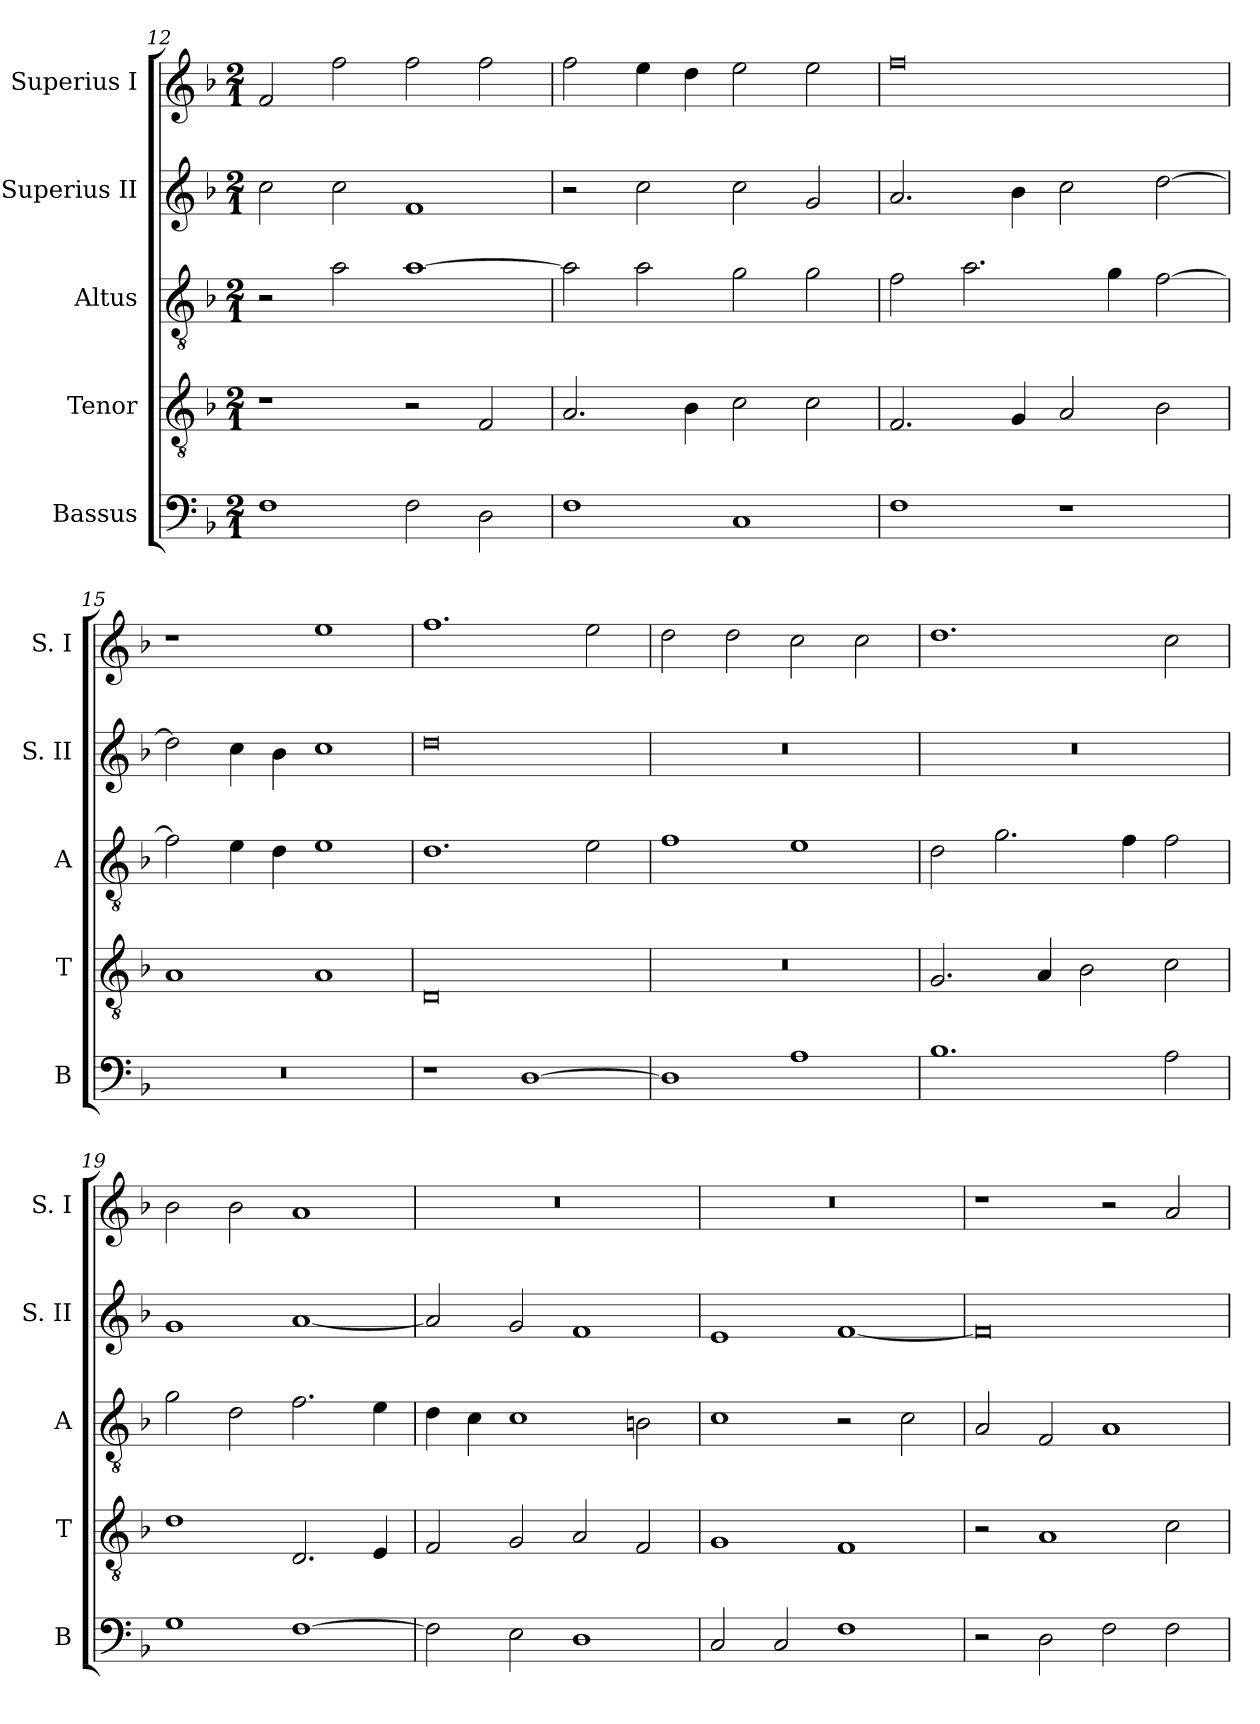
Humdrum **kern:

**kern	**kern	**kern	**kern	**kern
*part5	*part4	*part3	*part2	*part1
*staff5	*staff4	*staff3	*staff2	*staff1
*I"Bassus	*I"Tenor	*I"Altus	*I"Superius II	*I"Superius I
*I'B	*I'T	*I'A	*I'S. II	*I'S. I
*clefF4	*clefGv2	*clefGv2	*clefG2	*clefG2
*k[b-]	*k[b-]	*k[b-]	*k[b-]	*k[b-]
*F:	*F:	*F:	*F:	*F:
*M2/1	*M2/1	*M2/1	*M2/1	*M2/1
=12	=12	=12	=12	=12
1F	1r	2r	2cc	2f
.	.	2a	2cc	2ff
2F	2r	[1a	1f	2ff
2D	2F	.	.	2ff
=13	=13	=13	=13	=13
1F	2.A	2a]	2r	2ff
.	.	2a	2cc	4ee
.	4B-	.	.	4dd
1C	2c	2g	2cc	2ee
.	2c	2g	2g	2ee
=14	=14	=14	=14	=14
1F	2.F	2f	2.a	0ff
.	.	2.a	.	.
.	4G	.	4b-	.
1r	2A	.	2cc	.
.	.	4g	.	.
.	2B-	[2f	[2dd	.
=15	=15	=15	=15	=15
0r	1A	2f]	2dd]	1r
.	.	4e	4cc	.
.	.	4d	4b-	.
.	1A	1e	1cc	1ee
=16	=16	=16	=16	=16
1r	0D	1.d	0dd	1.ff
[1D	.	.	.	.
.	.	2e	.	2ee
=17	=17	=17	=17	=17
1D]	0r	1f	0r	2dd
.	.	.	.	2dd
1A	.	1e	.	2cc
.	.	.	.	2cc
=18	=18	=18	=18	=18
1.B-	2.G	2d	0r	1.dd
.	.	2.g	.	.
.	4A	.	.	.
.	2B-	.	.	.
.	.	4f	.	.
2A	2c	2f	.	2cc
=19	=19	=19	=19	=19
1G	1d	2g	1g	2b-
.	.	2d	.	2b-
[1F	2.D	2.f	[1a	1a
.	4E	4e	.	.
=20	=20	=20	=20	=20
2F]	2F	4d	2a]	0r
.	.	4c	.	.
2E	2G	1c	2g	.
1D	2A	.	1f	.
.	2F	2Bn	.	.
=21	=21	=21	=21	=21
2C	1G	1c	1e	0r
2C	.	.	.	.
1F	1F	2r	[1f	.
.	.	2c	.	.
=22	=22	=22	=22	=22
2r	2r	2A	0f]	1r
2D	1A	2F	.	.
2F	.	1A	.	2r
2F	2c	.	.	2a
=	=	=	=	=
*-	*-	*-	*-	*-
